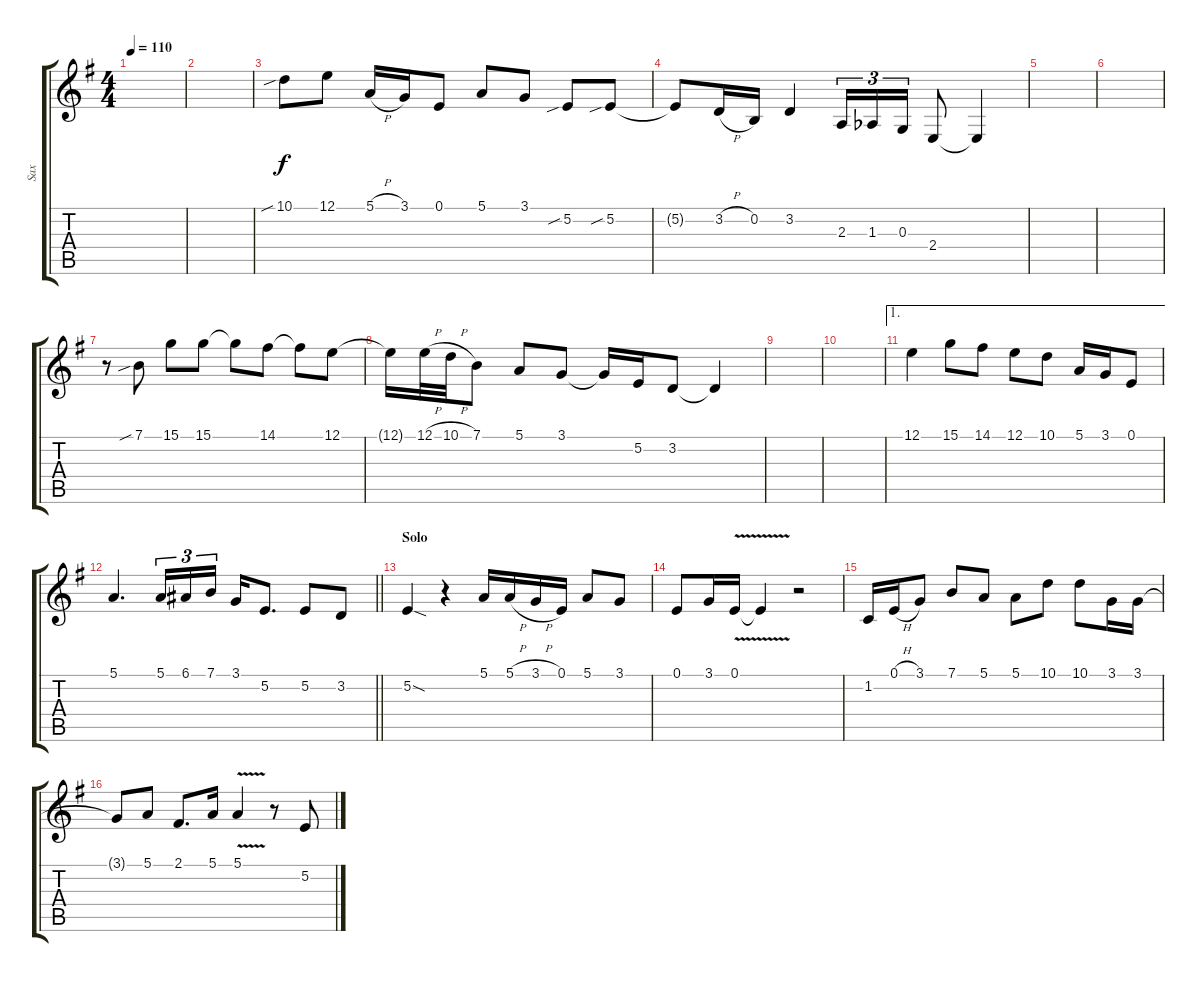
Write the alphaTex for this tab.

\track ("Sax" "Sax") {instrument altosax}
\staff {score tabs}
\tuning (E4 B3 G3 D3 A2 E2) {hide}
\ts (4 4)
\tempo 110
\clef g2
\ks eminor
|
|
10.1{sib}.8 12.1.8 5.1{h}.16 3.1.16 0.1.8 5.1.8 3.1.8 5.2{sib}.8 5.2{sib}.8 |
5.2{t}.8 3.2{h}.16 0.2.16 3.2.4 2.3.16{tu (3 2)} 1.3{acc b}.16{tu (3 2)} 0.3.16{tu (3 2)} 2.4.8 2.4{t}.4 |
|
|
r.8 7.1{sib}.8 15.1.8 15.1.8 15.1{t}.8 14.1.8 14.1{t}.8 12.1.8 |
12.1{t}.16 12.1{h}.32 10.1{h}.32 7.1.8 5.1.8 3.1.8 3.1{t}.16 5.2.16 3.2.8 3.2{t}.4 |
|
|
\ae 1
12.1.4 15.1.8 14.1.8 12.1.8 10.1.8 5.1.16 3.1.16 0.1.8 |
\barLineRight lightlight
5.1.4{d} 5.1.16{tu (3 2)} 6.1.16{tu (3 2)} 7.1.16{tu (3 2)} 3.1.16 5.2.8{d} 5.2.8 3.2.8 |
\section ("" "Solo")
5.2{sod}.4 r.4 5.1.16 5.1{h}.16 3.1{h}.16 0.1.16 5.1.8 3.1.8 |
0.1.8 3.1.16 0.1{v}.16 0.1{t}.4 r.2 |
1.2.16 0.1{h}.16 3.1.8 7.1.8 5.1.8 5.1.8 10.1.8 10.1.8 3.1.16 3.1.16 |
3.1{t}.8 5.1.8 2.1.8{d} 5.1.16 5.1{v}.4 r.8 5.2.8
